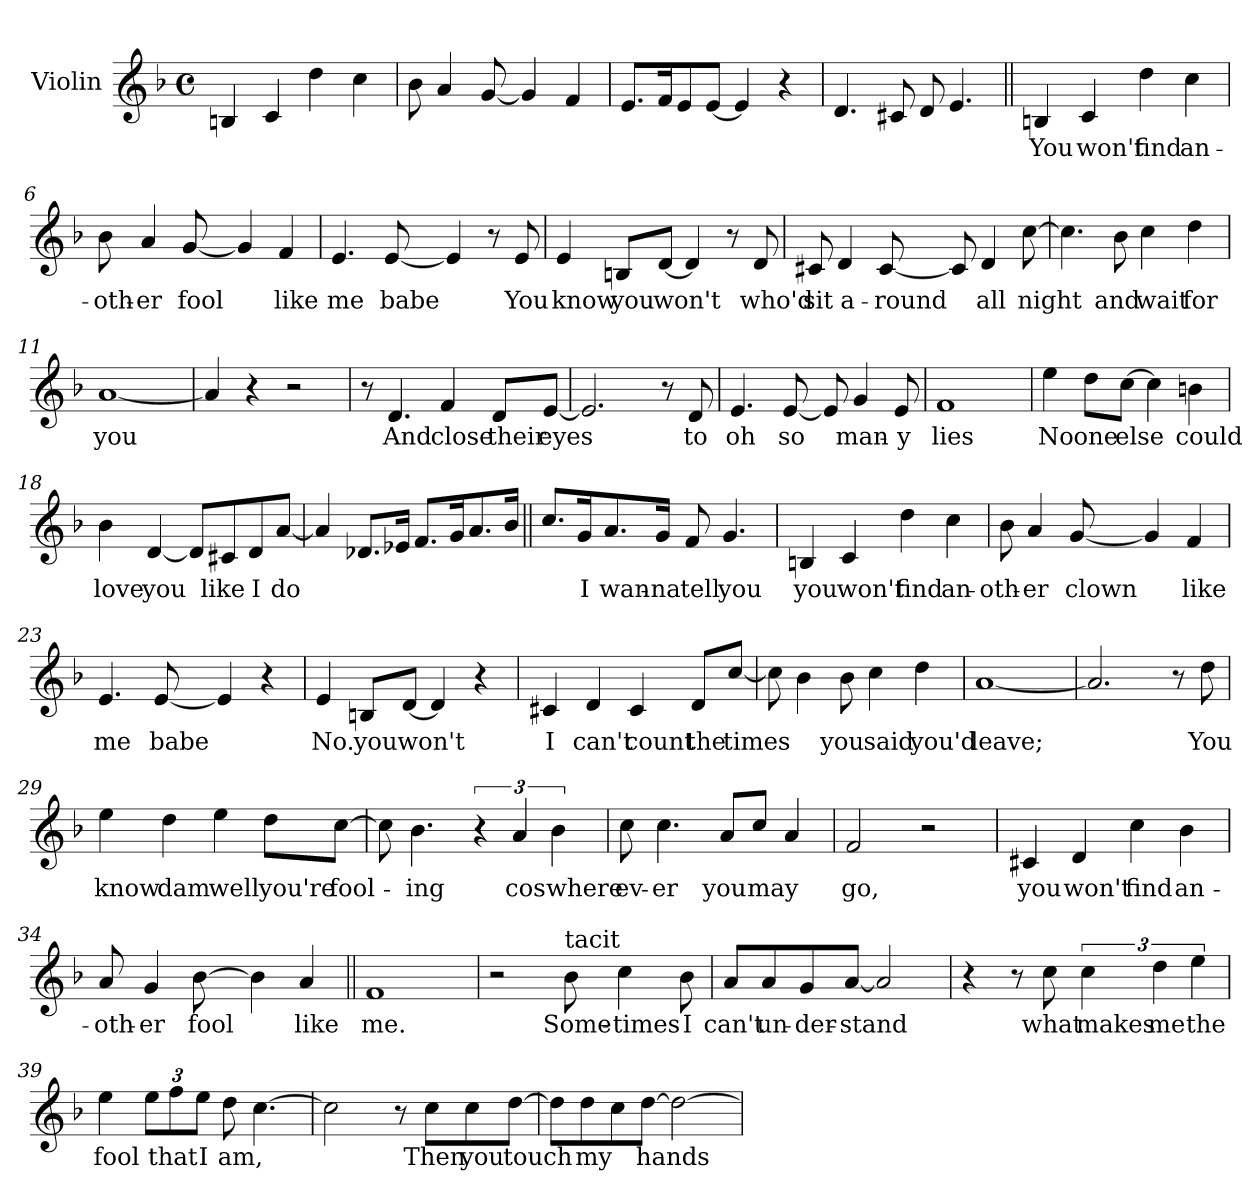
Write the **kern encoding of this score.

**kern	**text
*part1	*part1
*staff1	*staff1
*I"Violin	*
*I'Vln	*
*clefG2	*
*k[b-]	*
*F:	*
*M4/4	*
*met(c)	*
=1	=1
4Bn/	.
4c/	.
4dd\	.
4cc\	.
=2	=2
8b-\	.
4a/	.
[8g/	.
4g/]	.
4f/	.
=3	=3
8.e/L	.
16f/K	.
8e/	.
[8e/J	.
4e/]	.
4r	.
=4	=4
4.d/	.
8c#X/	.
8d/	.
4.e/	.
!!LO:LB:g=z
=5||	=5||
4Bn/	You
4c/	won't
4dd\	find
4cc\	an-
=6	=6
8b-\	-oth-
4a/	-er
[8g/	fool
4g/]	.
4f/	like
=7	=7
4.e/	me
[8e/	babe
4e/]	.
8r	.
8e/	You
=8	=8
4e/	know
8Bn/L	you
[8d/J	won't
4d/]	.
8r	.
8d/	who'd
!!LO:LB:g=z
=9	=9
8c#X/	sit
4d/	a-
[8c#/	-round
8c#/]	.
4d/	all
[8cc\	night
=10	=10
4.cc\]	.
8b-\	and
4cc\	wait
4dd\	for
=11	=11
[1a	you
=12	=12
4a/]	.
4r	.
2r	.
!!LO:LB:g=z
=13	=13
8r	.
4.d/	And
4f/	close
8d/L	their
[8e/J	eyes
=14	=14
2.e/]	.
8r	.
8d/	to
=15	=15
4.e/	oh
[8e/	so
8e/]	.
4g/	man-
8e/	-y
=16	=16
1f	lies
!!LO:LB:g=z
=17	=17
4ee\	No
8dd\L	one
[8cc\J	else
4cc\]	.
4bn\	could
=18	=18
4b-\	love
[4d/	you
8d/L]	.
8c#X/	like
8d/	I
[8a/J	do
=19	=19
4a/]	.
8.d-X/L	.
16e-X/Jk	.
8.f/L	.
16g/K	.
8.a/	.
16b-/Jk	.
=20||	=20||
8.cc/L	.
16g/K	I
8.a/	wan-
16g/Jk	-na
8f/	tell
4.g/	you
!!LO:LB:g=z
=21	=21
4Bn/	you
4c/	won't
4dd\	find
4cc\	an-
=22	=22
8b-\	-oth-
4a/	-er
[8g/	clown
4g/]	.
4f/	like
=23	=23
4.e/	me
[8e/	babe
4e/]	.
4r	.
=24	=24
4e/	No.
8Bn/L	you
[8d/J	won't
4d/]	.
4r	.
=25	=25
4c#X/	I
4d/	can't
4c#/	count
8d/L	the
[8cc/J	times
!!LO:LB:g=z
=26	=26
8cc\]	.
4b-\	.
8b-\	you
4cc\	said
4dd\	you'd
=27	=27
[1a	leave;
=28	=28
2.a/]	.
8r	.
8dd\	You
=29	=29
4ee\	know
4dd\	dam
4ee\	well
8dd\L	you're
[8cc\J	fool-
=30	=30
8cc\]	.
4.b-\	-ing
6r	.
6a/	cos
6b-\	where
=31	=31
8cc\	ev-
4.cc\	-er
8a/L	you
8cc/J	may
4a/	.
!!LO:LB:g=z
=32	=32
2f/	go,
2r	.
=33	=33
4c#X/	you
4d/	won't
4cc\	find
4b-\	an-
=34	=34
8a/	-oth-
4g/	-er
[8b-\	fool
4b-\]	.
4a/	like
=35||	=35||
1f	me.
=36	=36
2r	.
!LO:TX:a:t=tacit	!
8b-\	Some-
4cc\	-times
8b-\	I
=37	=37
8a/L	can't
8a/	un-
8g/	-der-
[8a/J	-stand
2a/]	.
!!LO:LB:g=z
=38	=38
4r	.
8r	.
8cc\	what
6cc\	makes
6dd\	me
6ee\	the
=39	=39
4ee\	fool
*Xbrackettup	*
12ee\L	.
12ff\	that
12ee\J	I
8dd\	am,
[4.cc\	.
=40	=40
2cc\]	.
8r	.
8cc\L	Then
8cc\	you
[8dd\J	touch
=41	=41
8dd\L]	.
8dd\	my
8cc\	.
[8dd\J	hands
2dd\_	.
=	=
*-	*-
